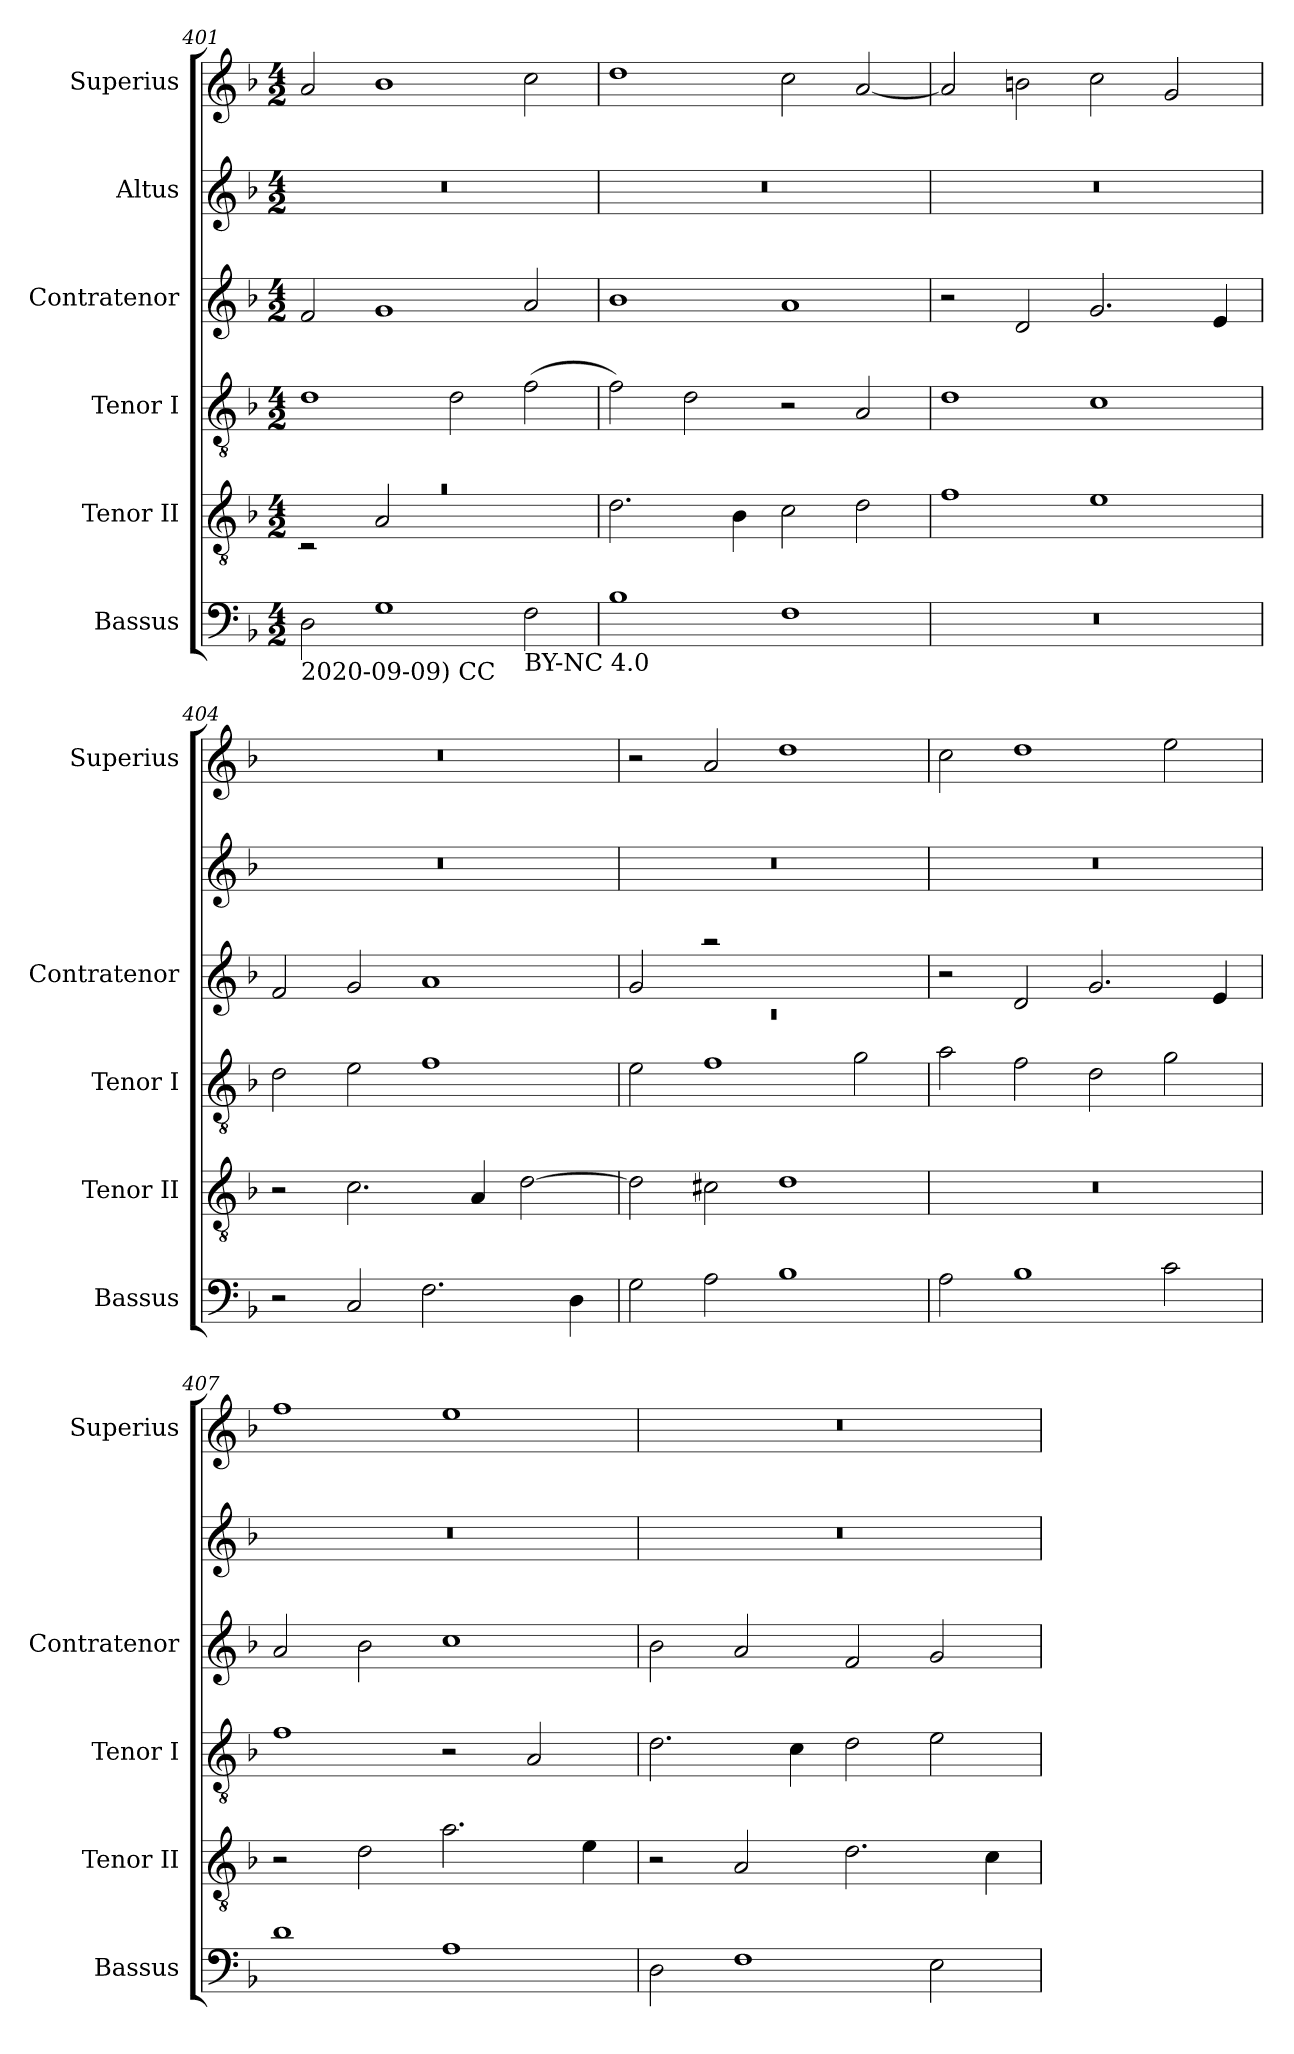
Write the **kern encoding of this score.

**kern	**kern	**kern	**kern	**kern	**kern
*part6	*part5	*part4	*part3	*part2	*part1
*staff6	*staff5	*staff4	*staff3	*staff2	*staff1
*I"Bassus	*I"Tenor II	*I"Tenor I	*I"Contratenor	*I"Altus	*I"Superius
*I'Bassus	*I'Tenor II	*I'Tenor I	*I'Contratenor	*	*I'Superius
*clefF4	*clefGv2	*clefGv2	*clefG2	*clefG2	*clefG2
*k[b-]	*k[b-]	*k[b-]	*k[b-]	*k[b-]	*k[b-]
*F:	*F:	*F:	*F:	*F:	*F:
*M4/2	*M4/2	*M4/2	*M4/2	*M4/2	*M4/2
=401	=401	=401	=401	=401	=401
!LO:TX:b:t=2020-09-09) CC	!	!	!	!	!
!	!LO:N:vis=1	!	!	!	!
*	*^	*	*	*	*
2D\	0ra	2rC	1d	2f/	0r	2a/
1G	.	2A/	.	1g	.	1b-
.	.	1ryy	2d\	.	.	.
!LO:TX:b:t=BY-NC 4.0	!	!	!	!	!	!
2F\	.	.	(>2f\	2a/	.	2cc\
*	*v	*v	*	*	*	*
=402	=402	=402	=402	=402	=402
1B-	2.d\	2f\)	1b-	0r	1dd
.	.	2d\	.	.	.
.	4B-\	.	.	.	.
1F	2c\	2r	1a	.	2cc\
.	2d\	2A/	.	.	[<2a/
=403	=403	=403	=403	=403	=403
0r	1f	1d	2r	0r	2a/]
.	.	.	2d/	.	2bn\
.	1e	1c	2.g/	.	2cc\
.	.	.	.	.	2g/
.	.	.	4e/	.	.
!!LO:PB:g=z
=404	=404	=404	=404	=404	=404
2r	2r	2d\	2f/	0r	0r
2C/	2.c\	2e\	2g/	.	.
2.F\	.	1f	1a	.	.
.	4A/	.	.	.	.
.	[>2d\	.	.	.	.
4D\	.	.	.	.	.
=405	=405	=405	=405	=405	=405
*	*	*	*^	*	*
!	!	!	!	!LO:N:vis=1	!	!
2G\	2d\]	2e\	2g/	0rc	0r	2r
2A\	2c#X\	1f	2raa	.	.	2a/
1B-	1d	.	1ryy	.	.	1dd
.	.	2g\	.	.	.	.
*	*	*	*v	*v	*	*
=406	=406	=406	=406	=406	=406
2A\	0r	2a\	2r	0r	2cc\
1B-	.	2f\	2d/	.	1dd
.	.	2d\	2.g/	.	.
2c\	.	2g\	.	.	2ee\
.	.	.	4e/	.	.
=407	=407	=407	=407	=407	=407
1d	2r	1f	2a/	0r	1ff
.	2d\	.	2b-\	.	.
1A	2.a\	2r	1cc	.	1ee
.	.	2A/	.	.	.
.	4e\	.	.	.	.
=408	=408	=408	=408	=408	=408
2D\	2r	2.d\	2b-\	0r	0r
1F	2A/	.	2a/	.	.
.	.	4c\	.	.	.
.	2.d\	2d\	2f/	.	.
2E\	.	2e\	2g/	.	.
.	4c\	.	.	.	.
=	=	=	=	=	=
*-	*-	*-	*-	*-	*-
